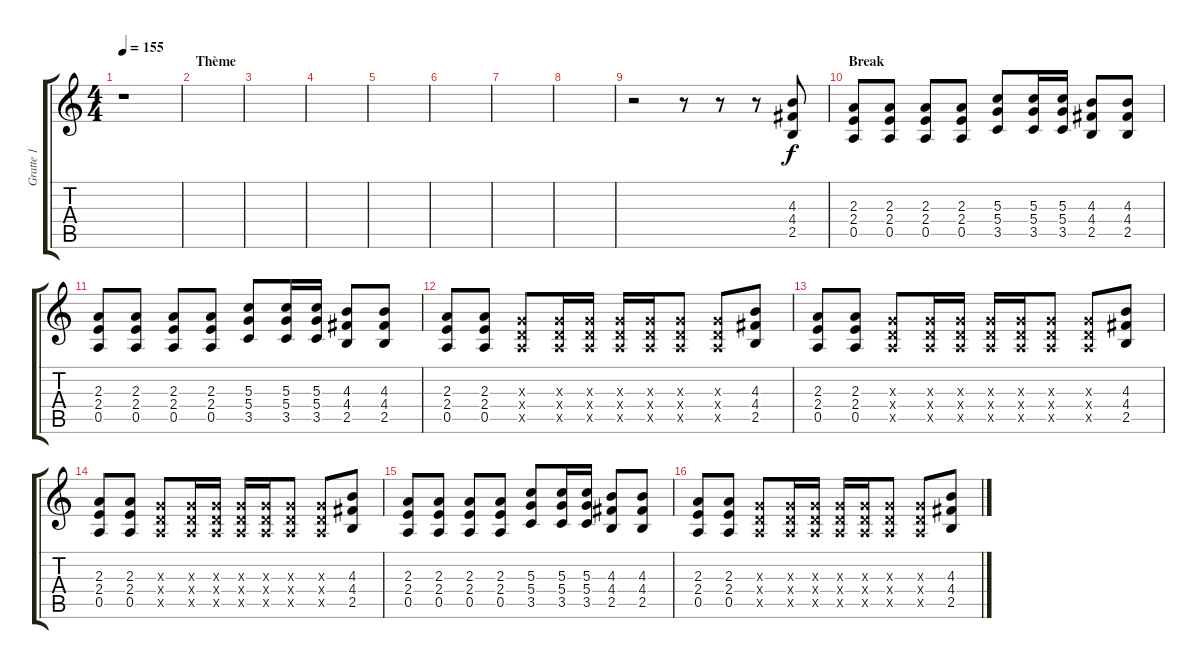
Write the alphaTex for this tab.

\track ("Gratte 1" "Gratte 1") {instrument overdrivenguitar}
\staff {score tabs}
\tuning (E4 B3 G3 D3 A2 E2) {hide}
\ts (4 4)
\tempo 155
\clef g2
\ks c
r.1{dy f} |
\section ("" "Thème")
|
|
|
|
|
|
|
r.2 r.8 r.8 r.8 (4.3 4.4 2.5).8 |
\section ("" "Break")
(2.3 2.4 0.5).8 (2.3 2.4 0.5).8 (2.3 2.4 0.5).8 (2.3 2.4 0.5).8 (5.3 5.4 3.5).8 (5.3 5.4 3.5).16 (5.3 5.4 3.5).16 (4.3 4.4 2.5).8 (4.3 4.4 2.5).8 |
(2.3 2.4 0.5).8 (2.3 2.4 0.5).8 (2.3 2.4 0.5).8 (2.3 2.4 0.5).8 (5.3 5.4 3.5).8 (5.3 5.4 3.5).16 (5.3 5.4 3.5).16 (4.3 4.4 2.5).8 (4.3 4.4 2.5).8 |
(2.3 2.4 0.5).8 (2.3 2.4 0.5).8 (0.3{x} 0.4{x} 0.5{x}).8 (0.3{x} 0.4{x} 0.5{x}).16 (0.3{x} 0.4{x} 0.5{x}).16 (0.3{x} 0.4{x} 0.5{x}).16 (0.3{x} 0.4{x} 0.5{x}).16 (0.3{x} 0.4{x} 0.5{x}).8 (0.3{x} 0.4{x} 0.5{x}).8 (4.3 4.4 2.5).8 |
(2.3 2.4 0.5).8 (2.3 2.4 0.5).8 (0.3{x} 0.4{x} 0.5{x}).8 (0.3{x} 0.4{x} 0.5{x}).16 (0.3{x} 0.4{x} 0.5{x}).16 (0.3{x} 0.4{x} 0.5{x}).16 (0.3{x} 0.4{x} 0.5{x}).16 (0.3{x} 0.4{x} 0.5{x}).8 (0.3{x} 0.4{x} 0.5{x}).8 (4.3 4.4 2.5).8 |
(2.3 2.4 0.5).8 (2.3 2.4 0.5).8 (0.3{x} 0.4{x} 0.5{x}).8 (0.3{x} 0.4{x} 0.5{x}).16 (0.3{x} 0.4{x} 0.5{x}).16 (0.3{x} 0.4{x} 0.5{x}).16 (0.3{x} 0.4{x} 0.5{x}).16 (0.3{x} 0.4{x} 0.5{x}).8 (0.3{x} 0.4{x} 0.5{x}).8 (4.3 4.4 2.5).8 |
(2.3 2.4 0.5).8 (2.3 2.4 0.5).8 (2.3 2.4 0.5).8 (2.3 2.4 0.5).8 (5.3 5.4 3.5).8 (5.3 5.4 3.5).16 (5.3 5.4 3.5).16 (4.3 4.4 2.5).8 (4.3 4.4 2.5).8 |
(2.3 2.4 0.5).8 (2.3 2.4 0.5).8 (0.3{x} 0.4{x} 0.5{x}).8 (0.3{x} 0.4{x} 0.5{x}).16 (0.3{x} 0.4{x} 0.5{x}).16 (0.3{x} 0.4{x} 0.5{x}).16 (0.3{x} 0.4{x} 0.5{x}).16 (0.3{x} 0.4{x} 0.5{x}).8 (0.3{x} 0.4{x} 0.5{x}).8 (4.3 4.4 2.5).8
